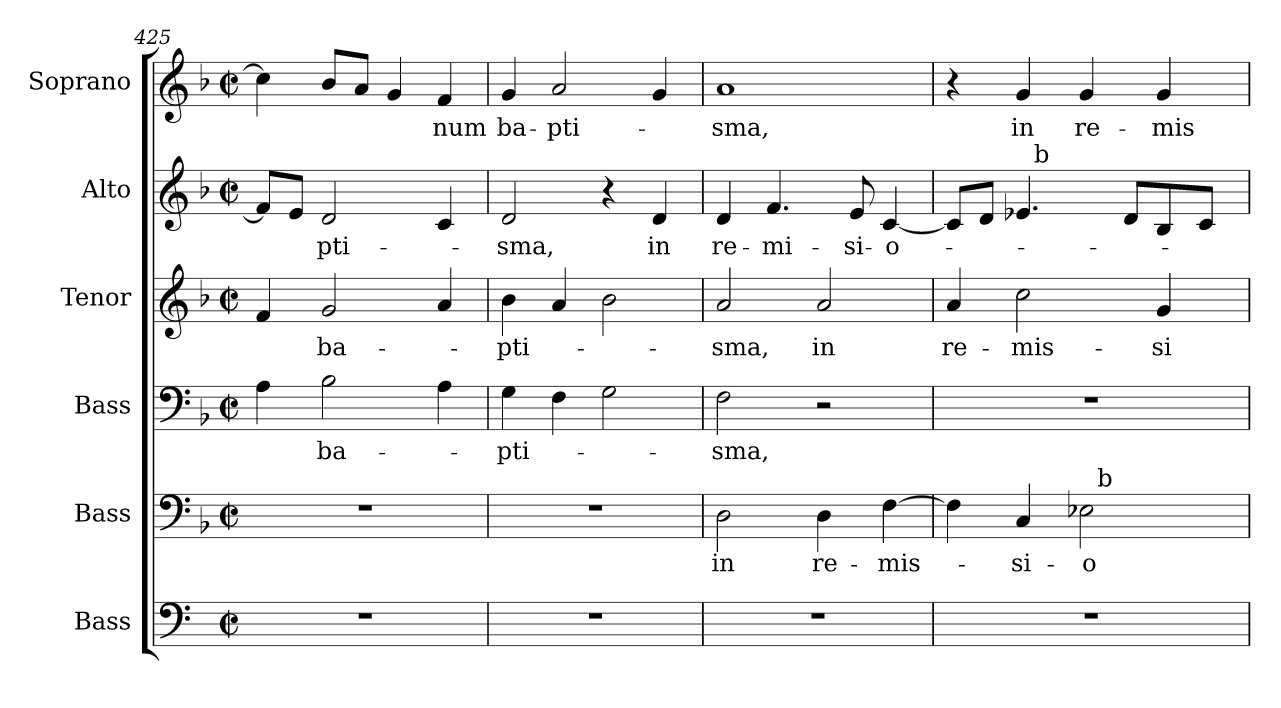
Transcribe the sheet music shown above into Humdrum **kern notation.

**kern	**kern	**text	**kern	**text	**kern	**text	**kern	**text	**kern	**text
*part6	*part5	*part5	*part4	*part4	*part3	*part3	*part2	*part2	*part1	*part1
*staff6	*staff5	*staff5	*staff4	*staff4	*staff3	*staff3	*staff2	*staff2	*staff1	*staff1
*I"Bass	*I"Bass	*	*I"Bass	*	*I"Tenor	*	*I"Alto	*	*I"Soprano	*
*I'B.	*I'B.	*	*I'B.	*	*I'T.	*	*I'A.	*	*I'S.	*
!!LO:LB:g=z
*clefF4	*clefF4	*	*clefF4	*	*clefG2	*	*clefG2	*	*clefG2	*
*	*	*	*	*	*ITrd7c12	*	*ITrd7c12	*	*	*
*k[]	*k[b-]	*	*k[b-]	*	*k[b-]	*	*k[b-]	*	*k[b-]	*
*C:	*F:	*	*F:	*	*F:	*	*F:	*	*F:	*
*M2/2	*M2/2	*	*M2/2	*	*M2/2	*	*M2/2	*	*M2/2	*
*met(c|)	*met(c|)	*	*met(c|)	*	*met(c|)	*	*met(c|)	*	*met(c|)	*
=425	=425	=425	=425	=425	=425	=425	=425	=425	=425	=425
1r	1r	.	4Ai\	.	4Fi/	.	8Fi/L]	.	4cci\]	.
.	.	.	.	.	.	.	8Ei/J	.	.	.
!	!	!	!	!LO:LY:b:color=#000000	!	!	!	!	!	!
!	!	!	!	!	!	!LO:LY:b:color=#000000	!	!	!	!
!	!	!	!	!	!	!	!	!LO:LY:b:color=#000000	!	!
.	.	.	2B-i\	ba-	2Gi/	ba-	2Di/	-pti-	8b-i/L	.
.	.	.	.	.	.	.	.	.	8ai/J	.
.	.	.	.	.	.	.	.	.	4gi/	.
!	!	!	!	!	!	!	!	!	!	!LO:LY:b:color=#000000
.	.	.	4Ai\	.	4Ai/	.	4Ci/	.	4fi/	-num
=426	=426	=426	=426	=426	=426	=426	=426	=426	=426	=426
!	!	!	!	!LO:LY:b:color=#000000	!	!	!	!	!	!
!	!	!	!	!	!	!LO:LY:b:color=#000000	!	!	!	!
!	!	!	!	!	!	!	!	!LO:LY:b:color=#000000	!	!
!	!	!	!	!	!	!	!	!	!	!LO:LY:b:color=#000000
1r	1r	.	4Gi\	-pti-	4B-i\	-pti-	2Di/	-sma,	4gi/	ba-
!	!	!	!	!	!	!	!	!	!	!LO:LY:b:color=#000000
.	.	.	4Fi\	.	4Ai/	.	.	.	2ai/	-pti-
.	.	.	2Gi\	.	2B-i\	.	4r	.	.	.
!	!	!	!	!	!	!	!	!LO:LY:b:color=#000000	!	!
.	.	.	.	.	.	.	4Di/	in	4gi/	.
=427	=427	=427	=427	=427	=427	=427	=427	=427	=427	=427
!	!	!LO:LY:b:color=#000000	!	!	!	!	!	!	!	!
!	!	!	!	!LO:LY:b:color=#000000	!	!	!	!	!	!
!	!	!	!	!	!	!LO:LY:b:color=#000000	!	!	!	!
!	!	!	!	!	!	!	!	!LO:LY:b:color=#000000	!	!
!	!	!	!	!	!	!	!	!	!	!LO:LY:b:color=#000000
1r	2Di\	in	2Fi\	-sma,	2Ai/	-sma,	4Di/	re-	1ai	-sma,
!	!	!	!	!	!	!	!	!LO:LY:b:color=#000000	!	!
.	.	.	.	.	.	.	4.Fi/	-mi-	.	.
!	!	!LO:LY:b:color=#000000	!	!	!	!	!	!	!	!
!	!	!	!	!	!	!LO:LY:b:color=#000000	!	!	!	!
.	4Di\	re-	2r	.	2Ai/	in	.	.	.	.
!	!	!	!	!	!	!	!	!LO:LY:b:color=#000000	!	!
.	.	.	.	.	.	.	8Ei/	-si-	.	.
!	!	!LO:LY:b:color=#000000	!	!	!	!	!	!	!	!
!	!	!	!	!	!	!	!	!LO:LY:b:color=#000000	!	!
.	[4Fi\	-mis-	.	.	.	.	[4Ci/	-o-	.	.
=428	=428	=428	=428	=428	=428	=428	=428	=428	=428	=428
!	!	!	!	!	!	!LO:LY:b:color=#000000	!	!	!	!
*	*^	*	*	*	*	*	*^	*	*	*
1r	4Fi\]	2ryy	.	1r	.	4Ai/	re-	8Ci/L]	4ryy	.	4r	.
.	.	.	.	.	.	.	.	8Di/J	.	.	.	.
!	!	!	!LO:LY:b:color=#000000	!	!	!	!	!	!	!	!	!
!	!	!	!	!	!	!	!LO:LY:b:color=#000000	!	!	!	!	!
!	!	!	!	!	!	!	!	!	!	!	!	!LO:LY:b:color=#000000
.	4Ci/	.	-si-	.	.	2ci\	-mis-	4.E-i/	32ryy	.	4gi/	in
.	.	.	.	.	.	.	.	.	256ryy	.	.	.
!	!	!	!	!	!	!	!	!	!LO:TX:a:t=b	!	!	!
.	.	.	.	.	.	.	.	.	2ryy	.	.	.
!	!	!	!LO:LY:b:color=#000000	!	!	!	!	!	!	!	!	!
!	!	!	!	!	!	!	!	!	!	!	!	!LO:LY:b:color=#000000
.	2E-i\	32ryy	-o-	.	.	.	.	.	.	.	4gi/	re-
.	.	256ryy	.	.	.	.	.	.	.	.	.	.
!	!	!LO:TX:a:t=b	!	!	!	!	!	!	!	!	!	!
.	.	4ryy	.	.	.	.	.	.	.	.	.	.
.	.	.	.	.	.	.	.	8Di/L	.	.	.	.
!	!	!	!	!	!	!	!LO:LY:b:color=#000000	!	!	!	!	!
!	!	!	!	!	!	!	!	!	!	!	!	!LO:LY:b:color=#000000
.	.	.	.	.	.	4Gi/	-si-	8BB-i/	.	.	4gi/	-mis-
.	.	8ryy	.	.	.	.	.	.	8ryy	.	.	.
.	.	.	.	.	.	.	.	8Ci/J	.	.	.	.
.	.	16ryy	.	.	.	.	.	.	16ryy	.	.	.
.	.	64..ryy	.	.	.	.	.	.	64..ryy	.	.	.
*	*v	*v	*	*	*	*	*	*v	*v	*	*	*
=	=	=	=	=	=	=	=	=	=	=
*-	*-	*-	*-	*-	*-	*-	*-	*-	*-	*-
